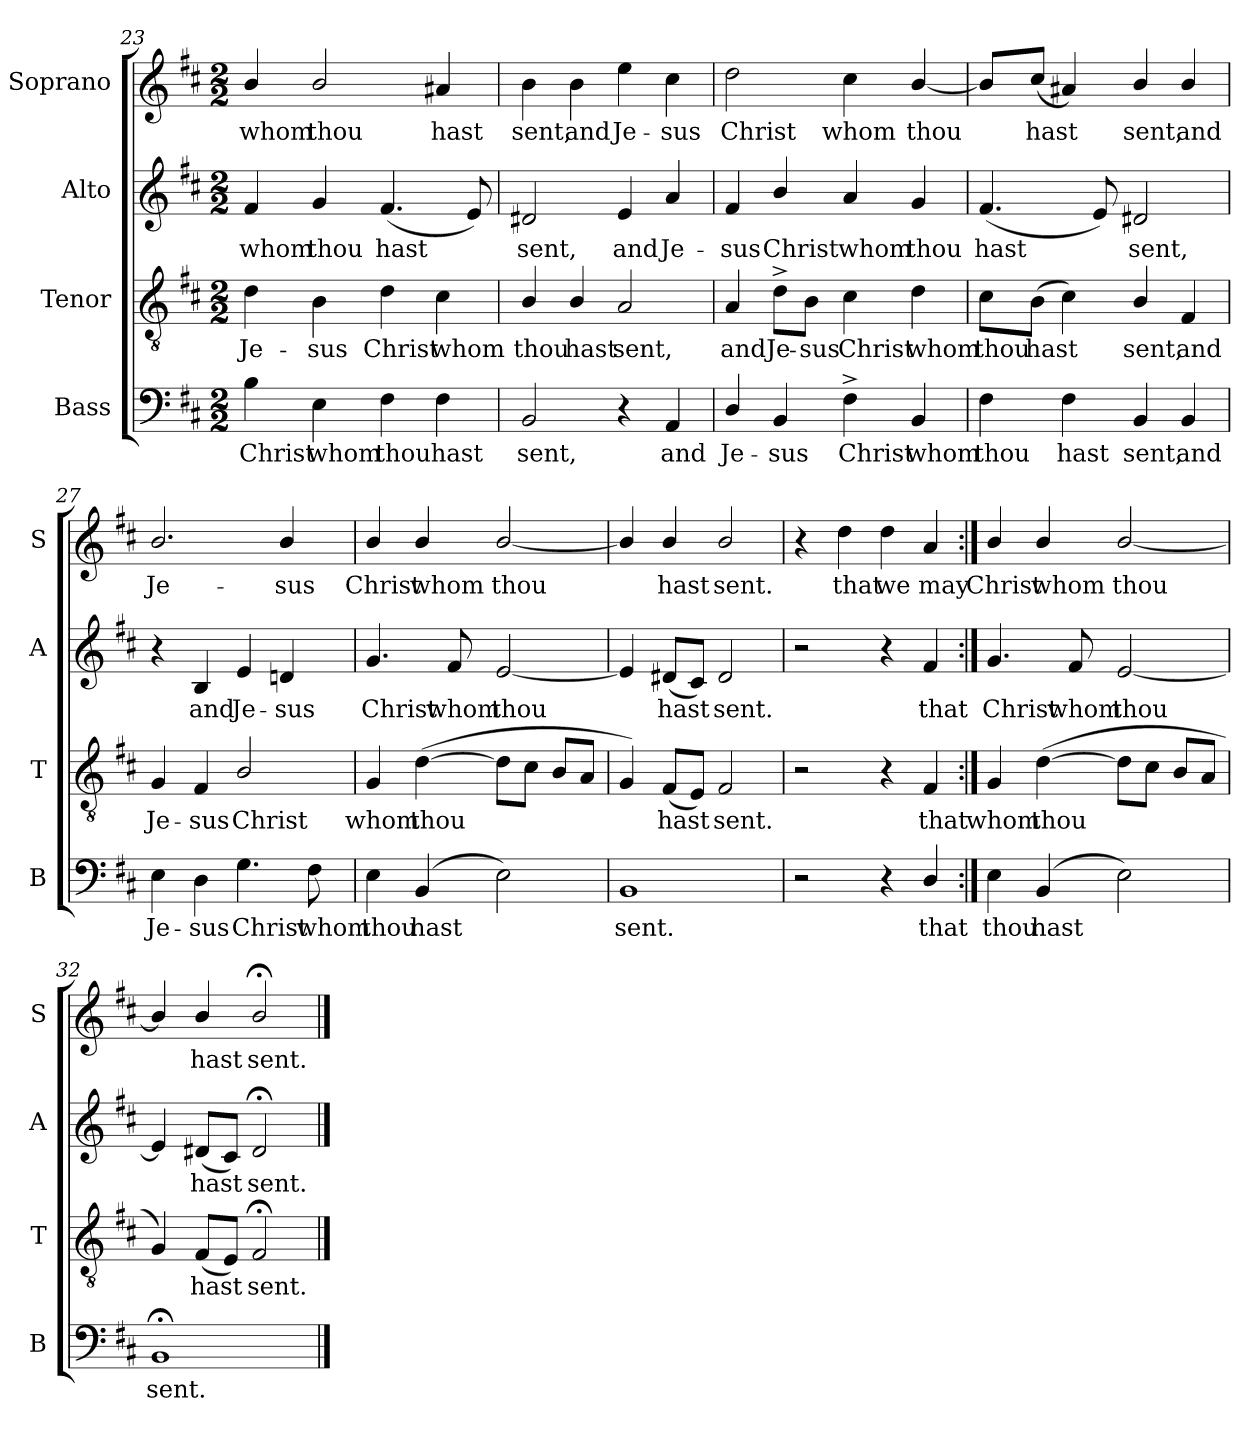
**kern	**text	**kern	**text	**kern	**text	**kern	**text
*part4	*part4	*part3	*part3	*part2	*part2	*part1	*part1
*staff4	*staff4	*staff3	*staff3	*staff2	*staff2	*staff1	*staff1
*I"Bass	*	*I"Tenor	*	*I"Alto	*	*I"Soprano	*
*I'B	*	*I'T	*	*I'A	*	*I'S	*
*clefF4	*	*clefGv2	*	*clefG2	*	*clefG2	*
*k[f#c#]	*	*k[f#c#]	*	*k[f#c#]	*	*k[f#c#]	*
*D:	*	*D:	*	*D:	*	*D:	*
*M2/2	*	*M2/2	*	*M2/2	*	*M2/2	*
=23	=23	=23	=23	=23	=23	=23	=23
!	!LO:LY:b	!	!LO:LY:b	!	!LO:LY:b	!	!LO:LY:b
4B\	Christ	4d\	Je-	4f#/	whom	4b/	whom
!	!LO:LY:b	!	!LO:LY:b	!	!LO:LY:b	!	!LO:LY:b
4E\	whom	4B\	-sus	4g/	thou	2b/	thou
!	!LO:LY:b	!	!LO:LY:b	!	!LO:LY:b	!	!
4F#\	thou	4d\	Christ	(<4.f#/	hast	.	.
!	!LO:LY:b	!	!LO:LY:b	!	!	!	!LO:LY:b
4F#\	hast	4c#\	whom	.	.	4a#X/	hast
.	.	.	.	8e/)	.	.	.
=24	=24	=24	=24	=24	=24	=24	=24
!	!LO:LY:b	!	!LO:LY:b	!	!LO:LY:b	!	!LO:LY:b
2BB/	sent,	4B/	thou	2d#X/	sent,	4b\	sent,
!	!	!	!LO:LY:b	!	!	!	!LO:LY:b
.	.	4B/	hast	.	.	4b\	and
!	!	!	!LO:LY:b	!	!LO:LY:b	!	!LO:LY:b
4r	.	2A/	sent,	4e/	and	4ee\	Je-
!	!LO:LY:b	!	!	!	!LO:LY:b	!	!LO:LY:b
4AA/	and	.	.	4a/	Je-	4cc#\	-sus
!!LO:LB:g=z
=25	=25	=25	=25	=25	=25	=25	=25
!	!LO:LY:b	!	!LO:LY:b	!	!LO:LY:b	!	!LO:LY:b
4D/	Je-	4A/	and	4f#/	-sus	2dd\	Christ
!	!LO:LY:b	!	!LO:LY:b	!	!LO:LY:b	!	!
4BB/	-sus	8d^\L	Je-	4b/	Christ	.	.
!	!	!	!LO:LY:b	!	!	!	!
.	.	8B\J	-sus	.	.	.	.
!	!LO:LY:b	!	!LO:LY:b	!	!LO:LY:b	!	!LO:LY:b
4F#^\	Christ	4c#\	Christ	4a/	whom	4cc#\	whom
!	!LO:LY:b	!	!LO:LY:b	!	!LO:LY:b	!	!LO:LY:b
4BB/	whom	4d\	whom	4g/	thou	[4b/	thou
=26	=26	=26	=26	=26	=26	=26	=26
!	!LO:LY:b	!	!LO:LY:b	!	!LO:LY:b	!	!
4F#\	thou	8c#\L	thou	(<4.f#/	hast	8b/L]	.
!	!	!	!LO:LY:b	!	!	!	!LO:LY:b
.	.	(>8B\J	hast	.	.	(<8cc#/J	hast
!	!LO:LY:b	!	!	!	!	!	!
4F#\	hast	4c#\)	.	.	.	4a#X/)	.
.	.	.	.	8e/)	.	.	.
!	!LO:LY:b	!	!LO:LY:b	!	!LO:LY:b	!	!LO:LY:b
4BB/	sent,	4B/	sent,	2d#X/	sent,	4b/	sent,
!	!LO:LY:b	!	!LO:LY:b	!	!	!	!LO:LY:b
4BB/	and	4F#/	and	.	.	4b/	and
=27	=27	=27	=27	=27	=27	=27	=27
!	!LO:LY:b	!	!LO:LY:b	!	!	!	!LO:LY:b
4E\	Je-	4G/	Je-	4r	.	2.b/	Je-
!	!LO:LY:b	!	!LO:LY:b	!	!LO:LY:b	!	!
4D\	-sus	4F#/	-sus	4B/	and	.	.
!	!LO:LY:b	!	!LO:LY:b	!	!LO:LY:b	!	!
4.G\	Christ	2B/	Christ	4e/	Je-	.	.
!	!	!	!	!	!LO:LY:b	!	!LO:LY:b
.	.	.	.	4dn/	-sus	4b/	-sus
!	!LO:LY:b	!	!	!	!	!	!
8F#\	whom	.	.	.	.	.	.
!!LO:LB:g=z
=28	=28	=28	=28	=28	=28	=28	=28
!	!LO:LY:b	!	!LO:LY:b	!	!LO:LY:b	!	!LO:LY:b
4E\	thou	4G/	whom	4.g/	Christ	4b/	Christ
!	!LO:LY:b	!	!LO:LY:b	!	!	!	!LO:LY:b
(<4BB/	hast	(<[4d\	thou	.	.	4b/	whom
!	!	!	!	!	!LO:LY:b	!	!
.	.	.	.	8f#/	whom	.	.
!	!	!	!	!	!LO:LY:b	!	!LO:LY:b
2E\)	.	8d\L]	.	[2e/	thou	[2b/	thou
.	.	8c#\J	.	.	.	.	.
.	.	8B/L	.	.	.	.	.
.	.	8A/J	.	.	.	.	.
=29	=29	=29	=29	=29	=29	=29	=29
!	!LO:LY:b	!	!	!	!	!	!
1BB	sent.	4G/)	.	4e/]	.	4b/]	.
!	!	!	!LO:LY:b	!	!LO:LY:b	!	!LO:LY:b
.	.	(<8F#/L	hast	(<8d#X/L	hast	4b/	hast
.	.	8E/J)	.	8c#/J)	.	.	.
!	!	!	!LO:LY:b	!	!LO:LY:b	!	!LO:LY:b
.	.	2F#/	sent.	2d#/	sent.	2b/	sent.
=30	=30	=30	=30	=30	=30	=30	=30
2r	.	2r	.	2r	.	4r	.
!	!	!	!	!	!	!	!LO:LY:b
.	.	.	.	.	.	4dd\	that
!	!	!	!	!	!	!	!LO:LY:b
4r	.	4r	.	4r	.	4dd\	we
!	!LO:LY:b	!	!LO:LY:b	!	!LO:LY:b	!	!LO:LY:b
4D/	that	4F#/	that	4f#/	that	4a/	may
=31:|!	=31:|!	=31:|!	=31:|!	=31:|!	=31:|!	=31:|!	=31:|!
*	*	*	*	*	*	*MM74	*
!	!LO:LY:b	!	!LO:LY:b	!	!LO:LY:b	!	!LO:LY:b
4E\	thou	4G/	whom	4.g/	Christ	4b/	Christ
*	*	*	*	*	*	*MM72	*
!	!LO:LY:b	!	!LO:LY:b	!	!	!	!LO:LY:b
(<4BB/	hast	(<[4d\	thou	.	.	4b/	whom
!	!	!	!	!	!LO:LY:b	!	!
.	.	.	.	8f#/	whom	.	.
*	*	*	*	*	*	*MM69	*
!	!	!	!	!	!LO:LY:b	!	!LO:LY:b
2E\)	.	8d\L]	.	[2e/	thou	[2b/	thou
.	.	8c#\J	.	.	.	.	.
.	.	8B/L	.	.	.	.	.
.	.	8A/J	.	.	.	.	.
=32	=32	=32	=32	=32	=32	=32	=32
*	*	*	*	*	*	*MM67	*
!	!LO:LY:b	!	!	!	!	!	!
1BB;<	sent.	4G/)	.	4e/]	.	4b/]	.
*	*	*	*	*	*	*MM65	*
!	!	!	!LO:LY:b	!	!LO:LY:b	!	!LO:LY:b
.	.	(<8F#/L	hast	(<8d#X/L	hast	4b/	hast
.	.	8E/J)	.	8c#/J)	.	.	.
*	*	*	*	*	*	*MM65	*
!	!	!	!LO:LY:b	!	!LO:LY:b	!	!LO:LY:b
.	.	2F#;</	sent.	2d#;</	sent.	2b;</	sent.
==	==	==	==	==	==	==	==
*-	*-	*-	*-	*-	*-	*-	*-
